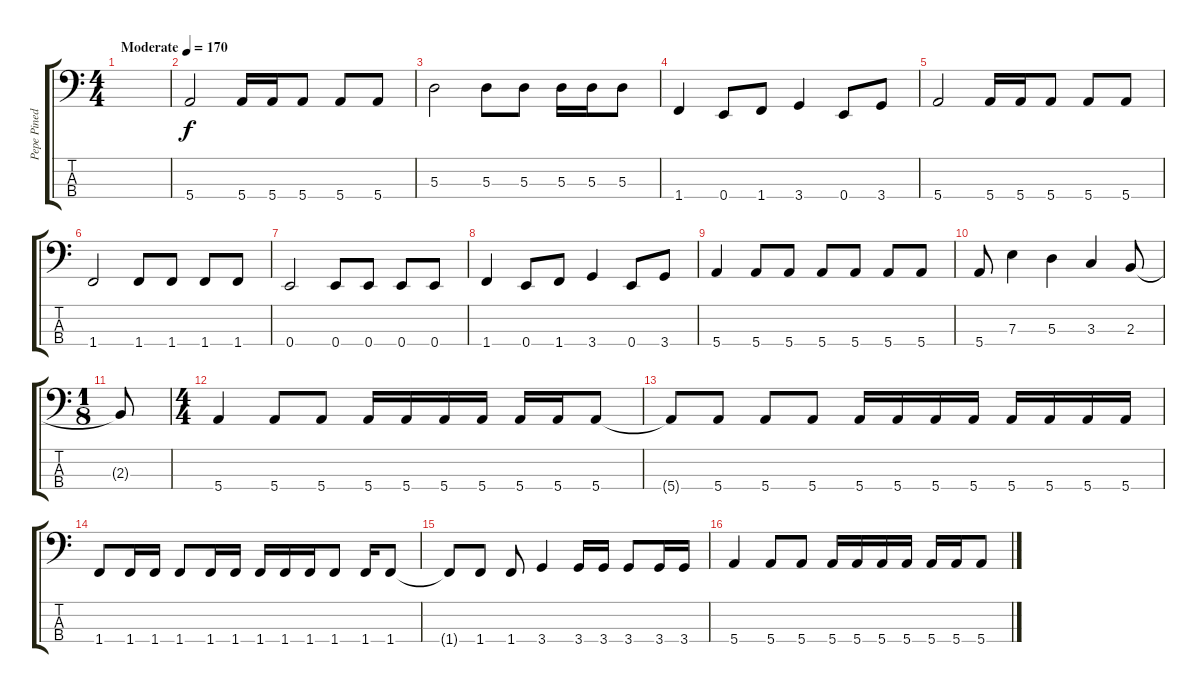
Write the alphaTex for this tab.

\track ("Pepe Pineda" "Pepe Pined") {instrument electricbasspick}
\staff {score tabs}
\tuning (G2 D2 A1 E1) {hide}
\ts (4 4)
\tempo (170 "Moderate")
\clef f4
\ks c
|
5.4.2 5.4.16 5.4.16 5.4.8 5.4.8 5.4.8 |
5.3.2 5.3.8 5.3.8 5.3.16 5.3.16 5.3.8 |
1.4.4 0.4.8 1.4.8 3.4.4 0.4.8 3.4.8 |
5.4.2 5.4.16 5.4.16 5.4.8 5.4.8 5.4.8 |
1.4.2 1.4.8 1.4.8 1.4.8 1.4.8 |
0.4.2 0.4.8 0.4.8 0.4.8 0.4.8 |
1.4.4 0.4.8 1.4.8 3.4.4 0.4.8 3.4.8 |
5.4.4 5.4.8 5.4.8 5.4.8 5.4.8 5.4.8 5.4.8 |
5.4.8 7.3.4 5.3.4 3.3.4 2.3.8 |
\ts (1 8)
2.3{t}.8 |
\ts (4 4)
5.4.4 5.4.8 5.4.8 5.4.16 5.4.16 5.4.16 5.4.16 5.4.16 5.4.16 5.4.8 |
5.4{t}.8 5.4.8 5.4.8 5.4.8 5.4.16 5.4.16 5.4.16 5.4.16 5.4.16 5.4.16 5.4.16 5.4.16 |
1.4.8 1.4.16 1.4.16 1.4.8 1.4.16 1.4.16 1.4.16 1.4.16 1.4.16 1.4.8 1.4.16 1.4.8 |
1.4{t}.8 1.4.8 1.4.8 3.4.4 3.4.16 3.4.16 3.4.8 3.4.16 3.4.16 |
5.4.4 5.4.8 5.4.8 5.4.16 5.4.16 5.4.16 5.4.16 5.4.16 5.4.16 5.4.8
